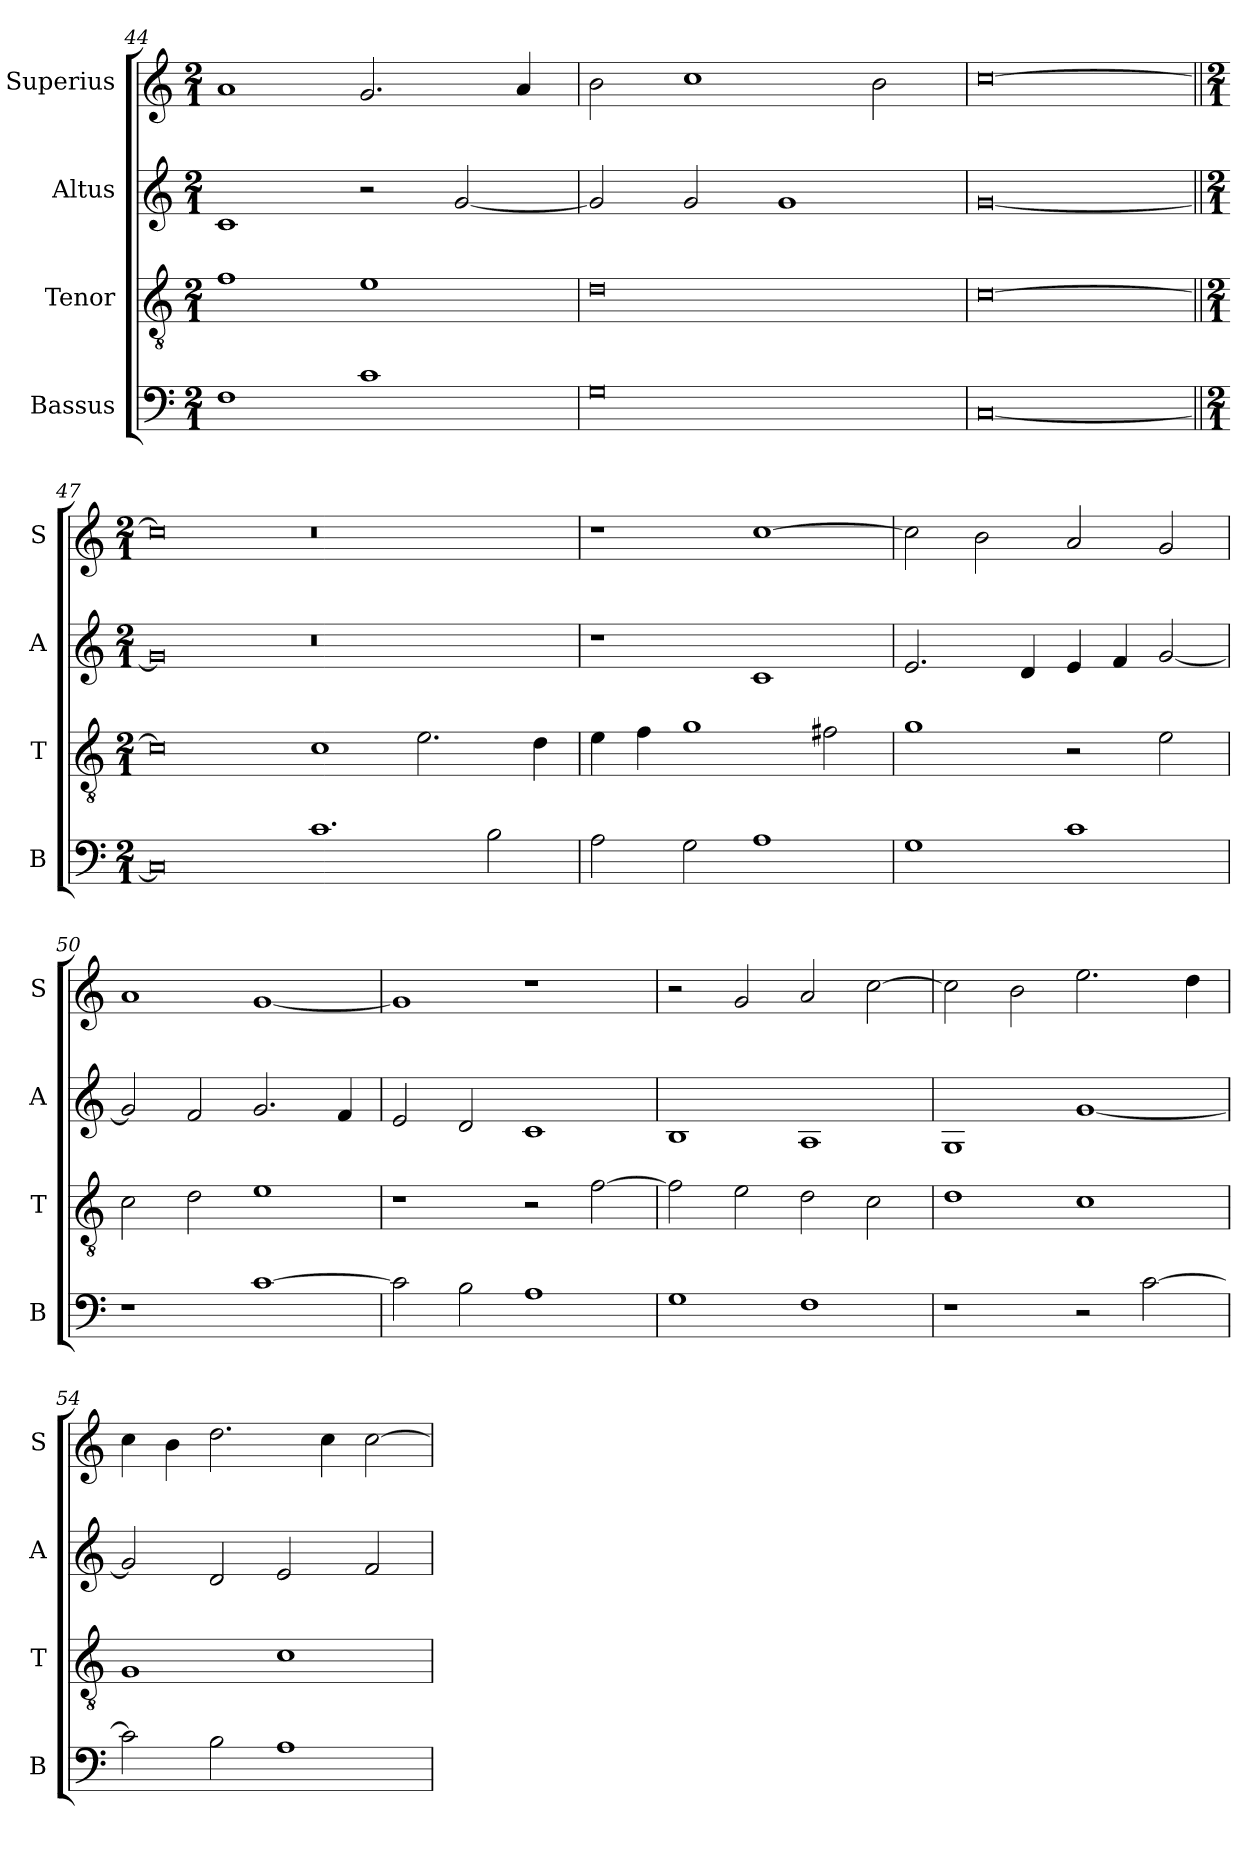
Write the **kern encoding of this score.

**kern	**kern	**kern	**kern
*part4	*part3	*part2	*part1
*staff4	*staff3	*staff2	*staff1
*I"Bassus	*I"Tenor	*I"Altus	*I"Superius
*I'B	*I'T	*I'A	*I'S
*clefF4	*clefGv2	*clefG2	*clefG2
*k[]	*k[]	*k[]	*k[]
*C:	*C:	*C:	*C:
*M2/1	*M2/1	*M2/1	*M2/1
=44	=44	=44	=44
1F	1f	1c	1a
1c	1e	2r	2.g
.	.	[2g	.
.	.	.	4a
=45	=45	=45	=45
0G	0d	2g]	2b
.	.	2g	1cc
.	.	1g	.
.	.	.	2b
=46	=46	=46	=46
[0C	[0c	[0g	[0cc
=47||	=47||	=47||	=47||
*M2/1	*M2/1	*M2/1	*M2/1
0C]	0c]	0g]	0cc]
1.c	1c	0r	0r
.	2.e	.	.
2B	.	.	.
.	4d	.	.
=48	=48	=48	=48
2A	4e	1r	1r
.	4f	.	.
2G	1g	.	.
1A	.	1c	[1cc
.	2f#X	.	.
=49	=49	=49	=49
1G	1g	2.e	2cc]
.	.	.	2b
.	.	4d	.
1c	2r	4e	2a
.	.	4f	.
.	2e	[2g	2g
=50	=50	=50	=50
1r	2c	2g]	1a
.	2d	2f	.
[1c	1e	2.g	[1g
.	.	4f	.
=51	=51	=51	=51
2c]	1r	2e	1g]
2B	.	2d	.
1A	2r	1c	1r
.	[2f	.	.
=52	=52	=52	=52
1G	2f]	1B	2r
.	2e	.	2g
1F	2d	1A	2a
.	2c	.	[2cc
=53	=53	=53	=53
1r	1d	1G	2cc]
.	.	.	2b
2r	1c	[1g	2.ee
[2c	.	.	.
.	.	.	4dd
=54	=54	=54	=54
2c]	1G	2g]	4cc
.	.	.	4b
2B	.	2d	2.dd
1A	1c	2e	.
.	.	.	4cc
.	.	2f	[2cc
=	=	=	=
*-	*-	*-	*-
